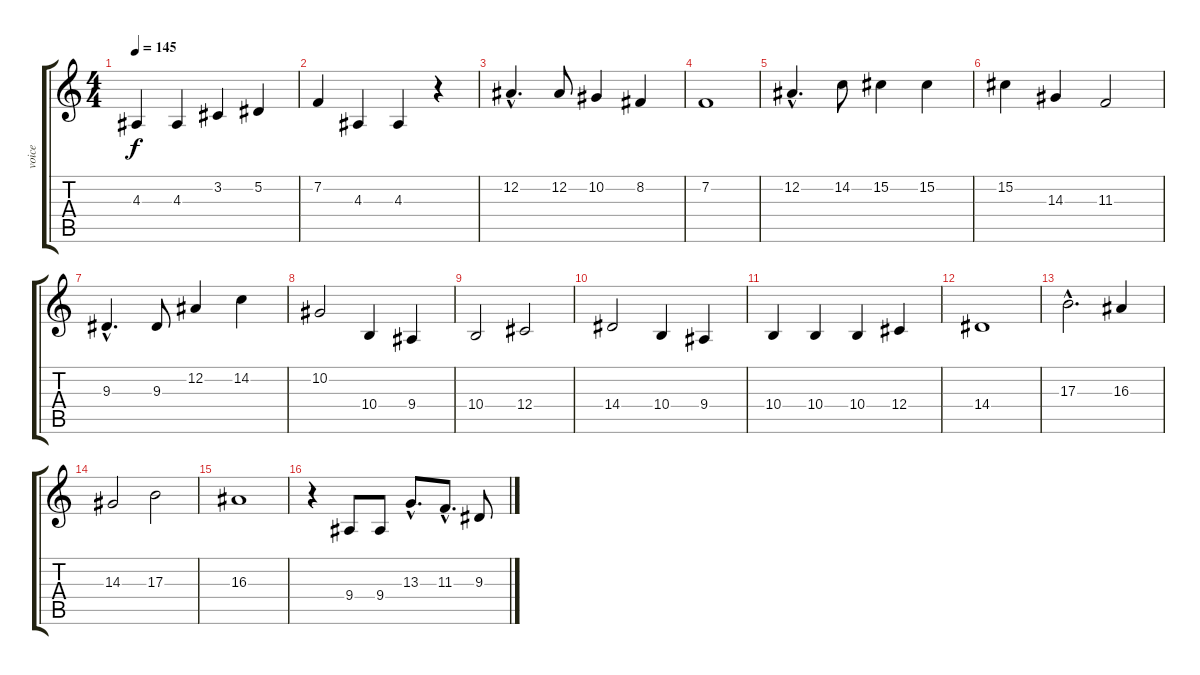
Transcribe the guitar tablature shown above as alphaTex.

\track ("voice" "voice") {instrument lead6voice}
\staff {score tabs}
\tuning (Eb4 Bb3 Gb3 Db3 Ab2 Eb2) {hide}
\ts (4 4)
\tempo 145
\clef g2
\ks c
4.3.4{dy f} 4.3.4 3.2.4 5.2.4 |
7.2.4 4.3.4 4.3.4 r.4 |
12.2{hac}.4{d} 12.2.8 10.2.4 8.2.4 |
7.2.1 |
12.2{hac}.4{d} 14.2.8 15.2.4 15.2.4 |
15.2.4 14.3.4 11.3.2 |
9.3{hac}.4{d} 9.3.8 12.2.4 14.2.4 |
10.2.2 10.4.4 9.4.4 |
10.4.2 12.4.2 |
14.4.2 10.4.4 9.4.4 |
10.4.4 10.4.4 10.4.4 12.4.4 |
14.4.1 |
17.3{hac}.2{d} 16.3.4 |
14.3.2 17.3.2 |
16.3.1 |
r.4 9.4.8 9.4.8 13.3{hac}.8{d} 11.3{hac}.8{d} 9.3.8
